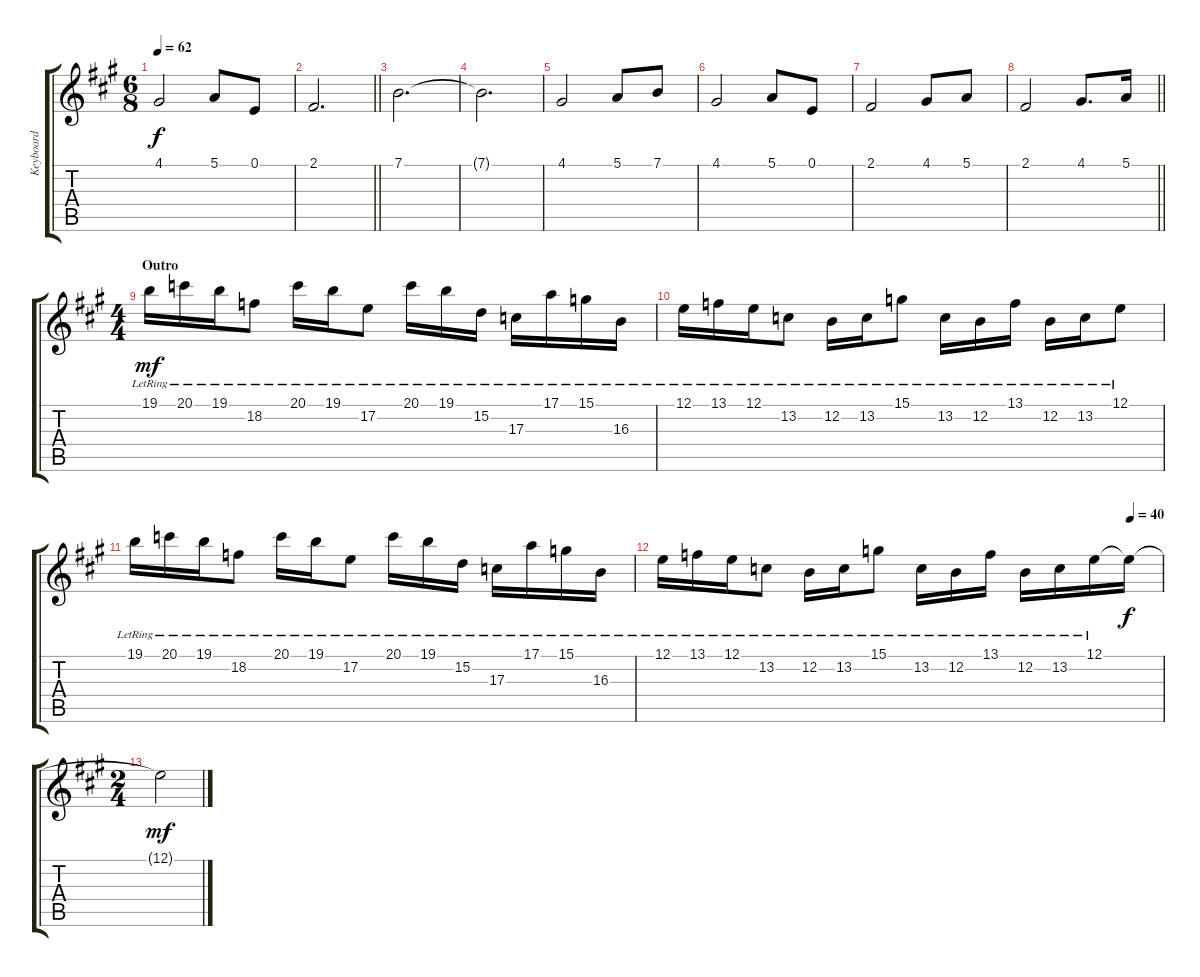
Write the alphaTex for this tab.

\track ("Keyboard" "Keyboard") {instrument breathnoise}
\staff {score tabs}
\tuning (E4 B3 G3 D3 A2 E2) {hide}
\ts (6 8)
\tempo 62
\clef g2
\ks a
4.1.2{dy f} 5.1.8 0.1.8 |
\barLineRight lightlight
2.1.2{d} |
7.1.2{d} |
7.1{t}.2{d} |
4.1.2 5.1.8 7.1.8 |
4.1.2 5.1.8 0.1.8 |
2.1.2 4.1.8 5.1.8 |
\barLineRight lightlight
2.1.2 4.1.8{d} 5.1.16 |
\ts (4 4)
\section ("" "Outro")
19.1{lr}.16{dy mf instrument breathnoise} 20.1{lr}.16 19.1{lr}.16 18.2{lr}.8 20.1{lr}.16 19.1{lr}.16 17.2{lr}.8 20.1{lr}.16 19.1{lr}.16 15.2{lr}.16 17.3{lr}.16 17.1{lr}.16 15.1{lr}.16 16.3{lr}.16 |
12.1{lr}.16 13.1{lr}.16 12.1{lr}.16 13.2{lr}.8 12.2{lr}.16 13.2{lr}.16 15.1{lr}.8 13.2{lr}.16 12.2{lr}.16 13.1{lr}.16 12.2{lr}.16 13.2{lr}.16 12.1{lr}.8 |
19.1{lr}.16 20.1{lr}.16 19.1{lr}.16 18.2{lr}.8 20.1{lr}.16 19.1{lr}.16 17.2{lr}.8 20.1{lr}.16 19.1{lr}.16 15.2{lr}.16 17.3{lr}.16 17.1{lr}.16 15.1{lr}.16 16.3{lr}.16 |
\tempo (40 0.9375)
12.1{lr}.16 13.1{lr}.16 12.1{lr}.16 13.2{lr}.8 12.2{lr}.16 13.2{lr}.16 15.1{lr}.8 13.2{lr}.16 12.2{lr}.16 13.1{lr}.16 12.2{lr}.16 13.2{lr}.16 12.1{lr}.16 12.1{t}.16{dy f} |
\ts (2 4)
12.1{t}.2{dy mf}
